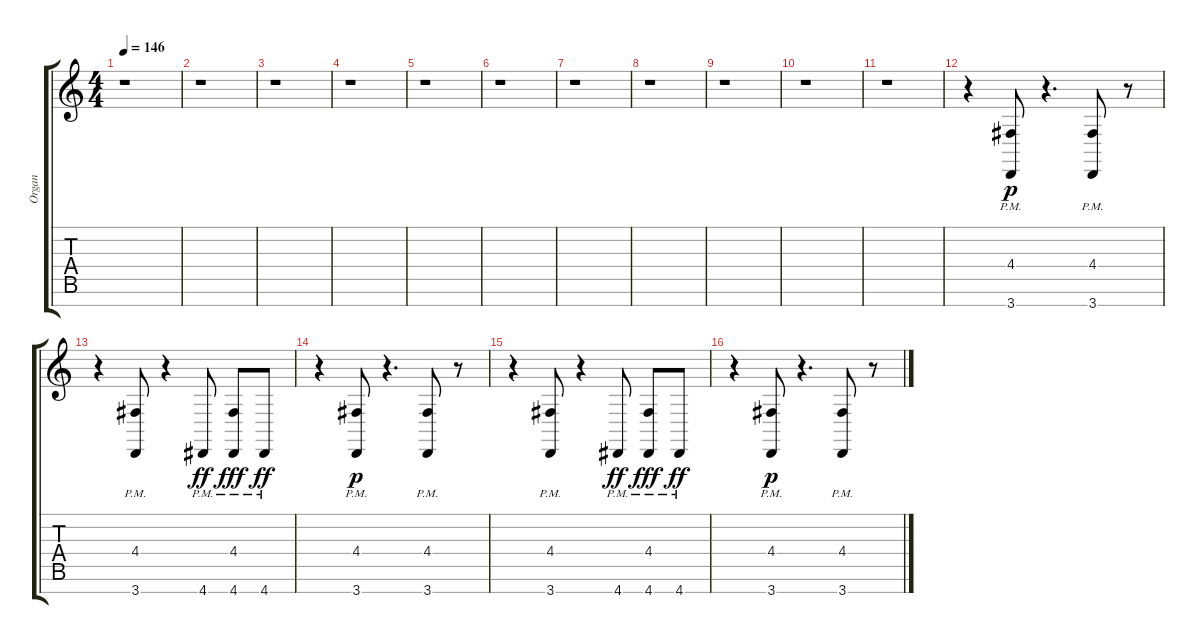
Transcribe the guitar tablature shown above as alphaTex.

\track ("Organ" "Organ") {instrument drawbarorgan}
\staff {score tabs}
\tuning (E4 B3 G3 D3 A2 E2 B1) {hide}
\ts (4 4)
\tempo 146
\clef g2
\ks c
r.1{dy p} |
r.1 |
r.1 |
r.1 |
r.1 |
r.1 |
r.1 |
r.1 |
r.1 |
r.1 |
r.1 |
r.4 (4.4{pm} 3.7{pm}).8 r.4{d} (4.4{pm} 3.7{pm}).8 r.8 |
r.4 (4.4{pm} 3.7{pm}).8 r.4 4.7{pm}.8{dy ff} (4.4{pm} 4.7{pm}).8{dy fff} 4.7{pm}.8{dy ff} |
r.4 (4.4{pm} 3.7{pm}).8{dy p} r.4{d} (4.4{pm} 3.7{pm}).8 r.8 |
r.4 (4.4{pm} 3.7{pm}).8 r.4 4.7{pm}.8{dy ff} (4.4{pm} 4.7{pm}).8{dy fff} 4.7{pm}.8{dy ff} |
r.4 (4.4{pm} 3.7{pm}).8{dy p} r.4{d} (4.4{pm} 3.7{pm}).8 r.8
